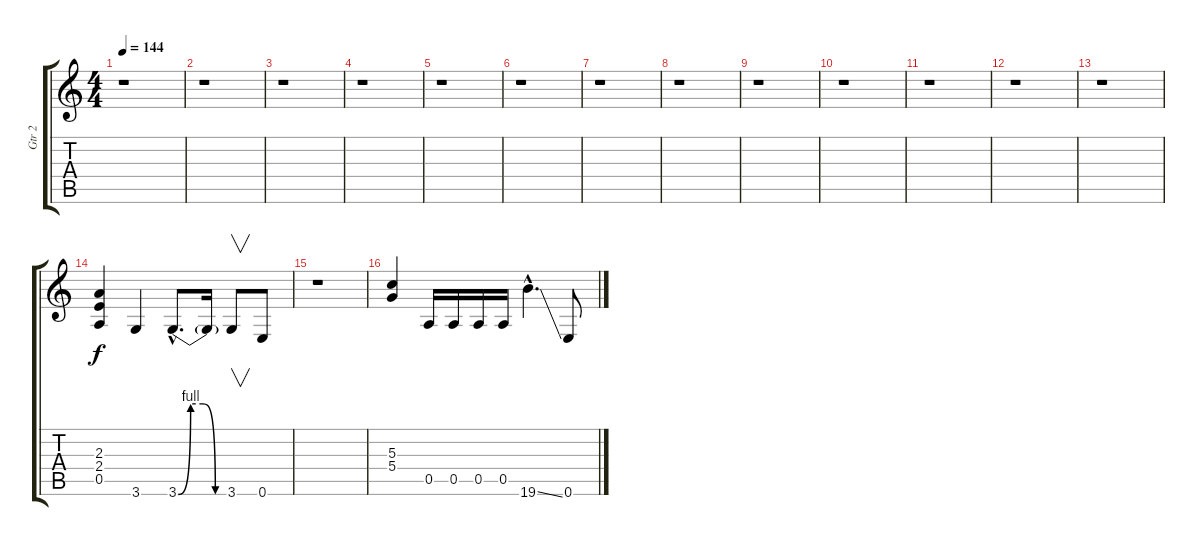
\track ("Gtr 2" "Gtr 2") {instrument overdrivenguitar}
\staff {score tabs}
\tuning (E4 B3 G3 D3 A2 E2) {hide}
\ts (4 4)
\tempo 144
\clef g2
\ks c
r.1{dy f} |
r.1 |
r.1 |
r.1 |
r.1 |
r.1 |
r.1 |
r.1 |
r.1 |
r.1 |
r.1 |
r.1 |
r.1 |
(2.3 2.4 0.5).4 3.6.4 3.6{be (custom 0 0 15 4 30 4 45 0 60 0) hac}.8{d} 3.6{t}.16 3.6.8{v} 0.6.8 |
r.1 |
(5.3 5.4).4 0.5.16 0.5.16 0.5.16 0.5.16 19.6{ss hac}.4{d} 0.6.8
